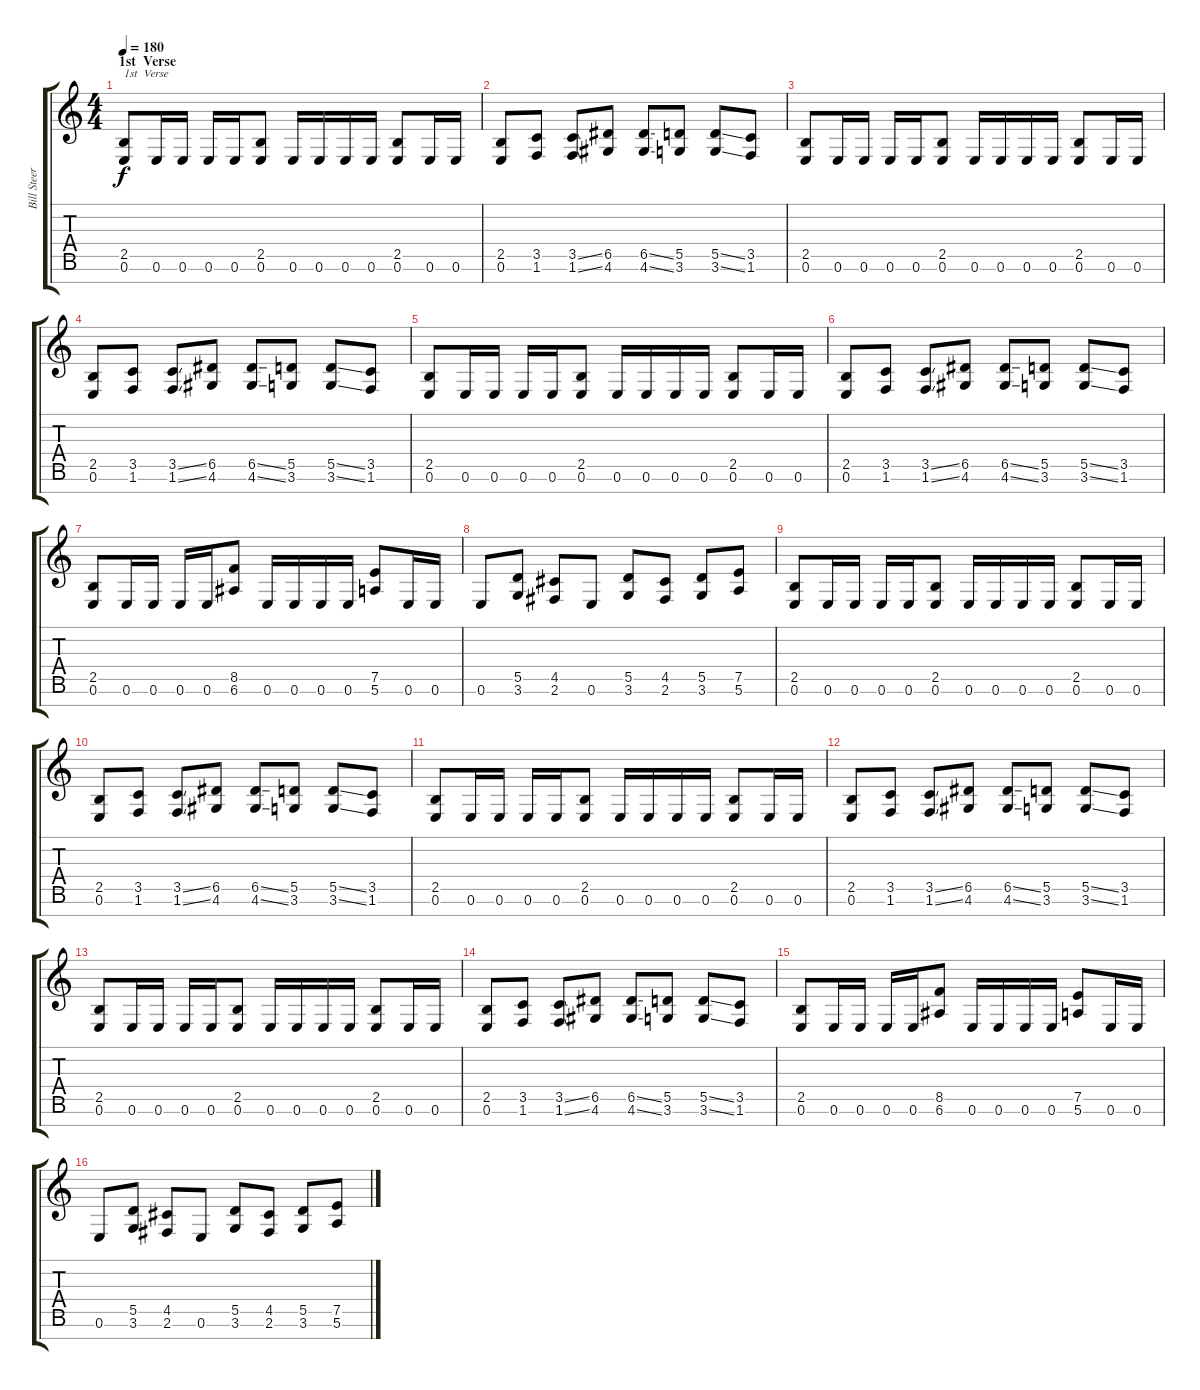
\track ("Bill Steer" "Bill Steer") {instrument distortionguitar}
\staff {score tabs}
\tuning (E4 B3 G3 D3 A2 E2 B1) {hide}
\ts (4 4)
\section ("" "1st  Verse")
\tempo 180
\clef g2
\ks c
(2.5 0.6).8{txt "1st  Verse" dy f} 0.6.16 0.6.16 0.6.16 0.6.16 (2.5 0.6).8 0.6.16 0.6.16 0.6.16 0.6.16 (2.5 0.6).8 0.6.16 0.6.16 |
(2.5 0.6).8 (3.5 1.6).8 (3.5{ss} 1.6{ss}).8 (6.5 4.6).8 (6.5{ss} 4.6{ss}).8 (5.5 3.6).8 (5.5{ss} 3.6{ss}).8 (3.5 1.6).8 |
(2.5 0.6).8 0.6.16 0.6.16 0.6.16 0.6.16 (2.5 0.6).8 0.6.16 0.6.16 0.6.16 0.6.16 (2.5 0.6).8 0.6.16 0.6.16 |
(2.5 0.6).8 (3.5 1.6).8 (3.5{ss} 1.6{ss}).8 (6.5 4.6).8 (6.5{ss} 4.6{ss}).8 (5.5 3.6).8 (5.5{ss} 3.6{ss}).8 (3.5 1.6).8 |
(2.5 0.6).8 0.6.16 0.6.16 0.6.16 0.6.16 (2.5 0.6).8 0.6.16 0.6.16 0.6.16 0.6.16 (2.5 0.6).8 0.6.16 0.6.16 |
(2.5 0.6).8 (3.5 1.6).8 (3.5{ss} 1.6{ss}).8 (6.5 4.6).8 (6.5{ss} 4.6{ss}).8 (5.5 3.6).8 (5.5{ss} 3.6{ss}).8 (3.5 1.6).8 |
(2.5 0.6).8 0.6.16 0.6.16 0.6.16 0.6.16 (8.5 6.6).8 0.6.16 0.6.16 0.6.16 0.6.16 (7.5 5.6).8 0.6.16 0.6.16 |
0.6.8 (5.5 3.6).8 (4.5 2.6).8 0.6.8 (5.5 3.6).8 (4.5 2.6).8 (5.5 3.6).8 (7.5 5.6).8 |
(2.5 0.6).8 0.6.16 0.6.16 0.6.16 0.6.16 (2.5 0.6).8 0.6.16 0.6.16 0.6.16 0.6.16 (2.5 0.6).8 0.6.16 0.6.16 |
(2.5 0.6).8 (3.5 1.6).8 (3.5{ss} 1.6{ss}).8 (6.5 4.6).8 (6.5{ss} 4.6{ss}).8 (5.5 3.6).8 (5.5{ss} 3.6{ss}).8 (3.5 1.6).8 |
(2.5 0.6).8 0.6.16 0.6.16 0.6.16 0.6.16 (2.5 0.6).8 0.6.16 0.6.16 0.6.16 0.6.16 (2.5 0.6).8 0.6.16 0.6.16 |
(2.5 0.6).8 (3.5 1.6).8 (3.5{ss} 1.6{ss}).8 (6.5 4.6).8 (6.5{ss} 4.6{ss}).8 (5.5 3.6).8 (5.5{ss} 3.6{ss}).8 (3.5 1.6).8 |
(2.5 0.6).8 0.6.16 0.6.16 0.6.16 0.6.16 (2.5 0.6).8 0.6.16 0.6.16 0.6.16 0.6.16 (2.5 0.6).8 0.6.16 0.6.16 |
(2.5 0.6).8 (3.5 1.6).8 (3.5{ss} 1.6{ss}).8 (6.5 4.6).8 (6.5{ss} 4.6{ss}).8 (5.5 3.6).8 (5.5{ss} 3.6{ss}).8 (3.5 1.6).8 |
(2.5 0.6).8 0.6.16 0.6.16 0.6.16 0.6.16 (8.5 6.6).8 0.6.16 0.6.16 0.6.16 0.6.16 (7.5 5.6).8 0.6.16 0.6.16 |
0.6.8 (5.5 3.6).8 (4.5 2.6).8 0.6.8 (5.5 3.6).8 (4.5 2.6).8 (5.5 3.6).8 (7.5 5.6).8
